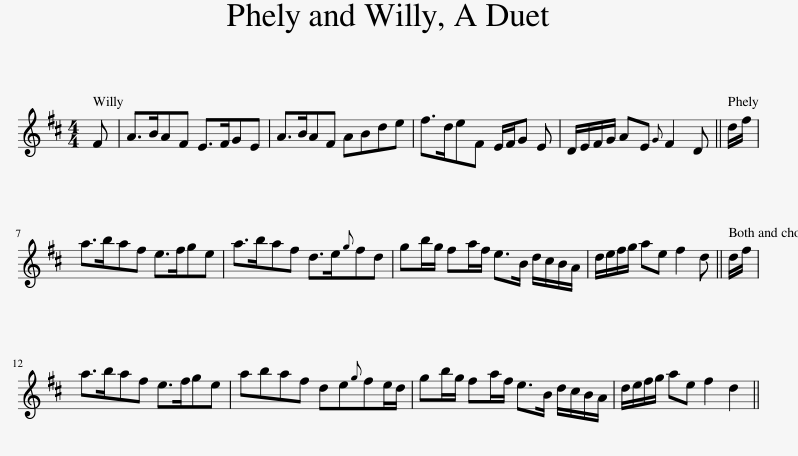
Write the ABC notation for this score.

X:1
L:1/8
M:4/4
I:linebreak $
K:D
V:1 treble
V:1
 F | A>BAF E>FGE | A>BAF ABde | f>deF E/F/G E | D/E/F/G/ AE{G} F2 D || %5
 d/f/ |$ a>baf e>fge | a>baf d>e{g}fd | gb/g/ fa/f/ e>B d/c/B/A/ | d/e/f/g/ ae f2 d || %10
 d/f/ |$ a>baf e>fge | abaf de{g}fe/d/ | gb/g/ fa/f/ e>B d/c/B/A/ | d/e/f/g/ ae f2 d2 || %15
